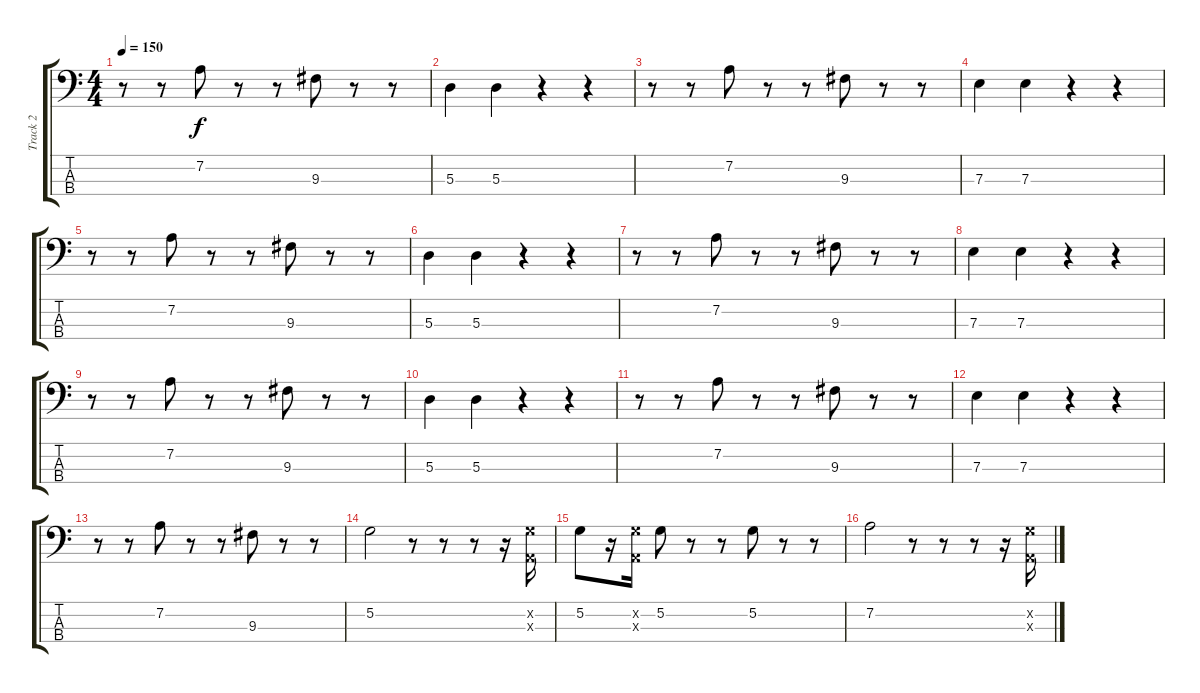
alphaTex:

\track ("Track 2" "Track 2") {instrument acousticbass}
\staff {score tabs}
\tuning (G2 D2 A1 E1) {hide}
\ts (4 4)
\tempo 150
\clef f4
\ks c
r.8{dy f} r.8 7.2.8 r.8 r.8 9.3.8 r.8 r.8 |
5.3.4 5.3.4 r.4 r.4 |
r.8 r.8 7.2.8 r.8 r.8 9.3.8 r.8 r.8 |
7.3.4 7.3.4 r.4 r.4 |
r.8 r.8 7.2.8 r.8 r.8 9.3.8 r.8 r.8 |
5.3.4 5.3.4 r.4 r.4 |
r.8 r.8 7.2.8 r.8 r.8 9.3.8 r.8 r.8 |
7.3.4 7.3.4 r.4 r.4 |
r.8 r.8 7.2.8 r.8 r.8 9.3.8 r.8 r.8 |
5.3.4 5.3.4 r.4 r.4 |
r.8 r.8 7.2.8 r.8 r.8 9.3.8 r.8 r.8 |
7.3.4 7.3.4 r.4 r.4 |
r.8 r.8 7.2.8 r.8 r.8 9.3.8 r.8 r.8 |
5.2.2 r.8 r.8 r.8 r.16 (5.2{x} 0.3{x}).16 |
5.2.8 r.16 (5.2{x} 0.3{x}).16 5.2.8 r.8 r.8 5.2.8 r.8 r.8 |
7.2.2 r.8 r.8 r.8 r.16 (5.2{x} 0.3{x}).16
